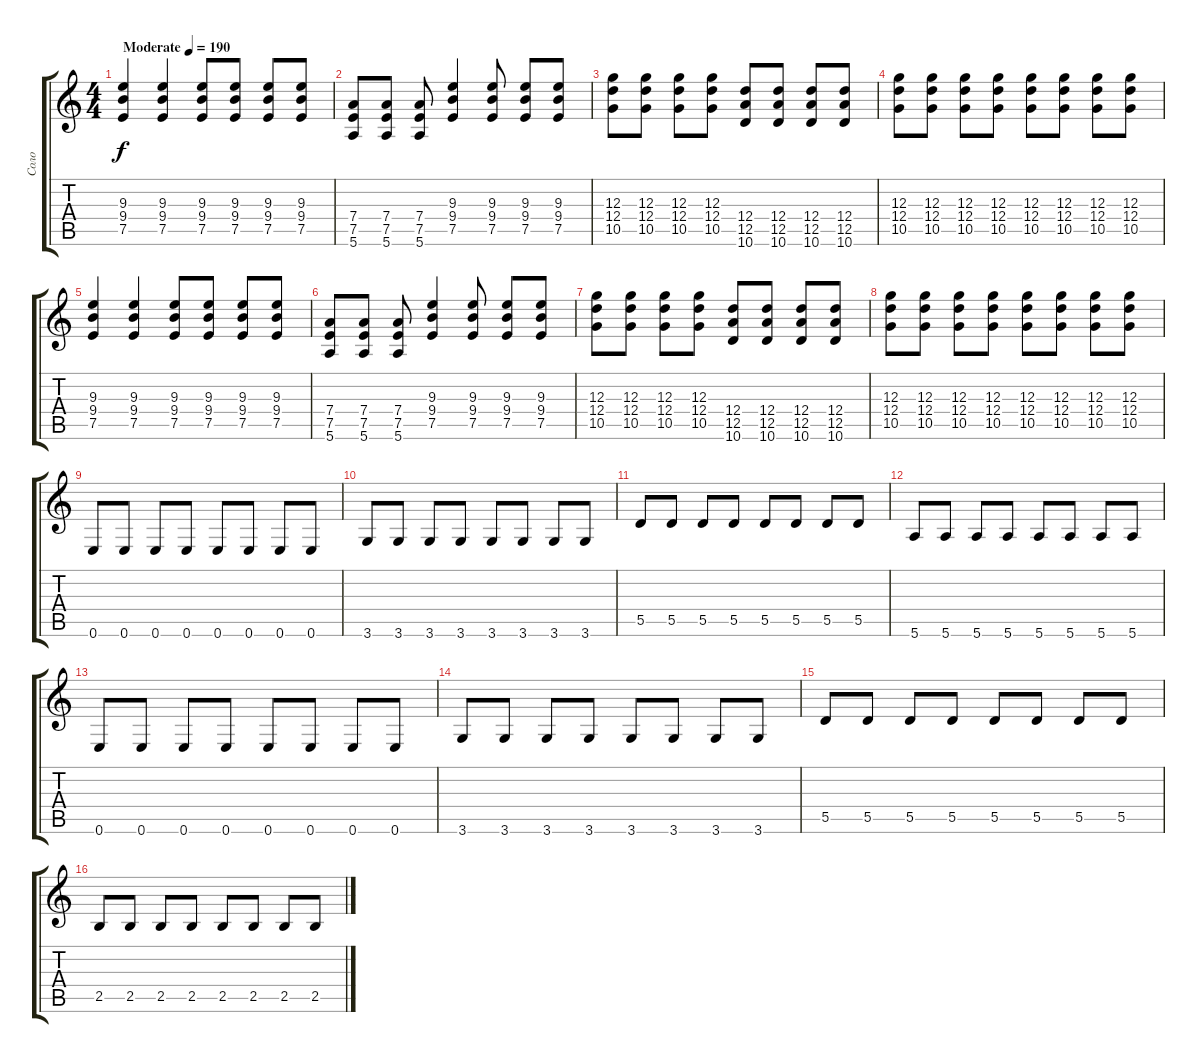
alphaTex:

\track ("Соло" "Соло") {instrument distortionguitar}
\staff {score tabs}
\tuning (E4 B3 G3 D3 A2 E2) {hide}
\ts (4 4)
\tempo (190 "Moderate")
\clef g2
\ks c
(9.3 9.4 7.5).4{dy f instrument distortionguitar} (9.3 9.4 7.5).4 (9.3 9.4 7.5).8 (9.3 9.4 7.5).8 (9.3 9.4 7.5).8 (9.3 9.4 7.5).8 |
(7.4 7.5 5.6).8 (7.4 7.5 5.6).8 (7.4 7.5 5.6).8 (9.3 9.4 7.5).4 (9.3 9.4 7.5).8 (9.3 9.4 7.5).8 (9.3 9.4 7.5).8 |
(12.3 12.4 10.5).8 (12.3 12.4 10.5).8 (12.3 12.4 10.5).8 (12.3 12.4 10.5).8 (12.4 12.5 10.6).8 (12.4 12.5 10.6).8 (12.4 12.5 10.6).8 (12.4 12.5 10.6).8 |
(12.3 12.4 10.5).8 (12.3 12.4 10.5).8 (12.3 12.4 10.5).8 (12.3 12.4 10.5).8 (12.3 12.4 10.5).8 (12.3 12.4 10.5).8 (12.3 12.4 10.5).8 (12.3 12.4 10.5).8 |
(9.3 9.4 7.5).4 (9.3 9.4 7.5).4 (9.3 9.4 7.5).8 (9.3 9.4 7.5).8 (9.3 9.4 7.5).8 (9.3 9.4 7.5).8 |
(7.4 7.5 5.6).8 (7.4 7.5 5.6).8 (7.4 7.5 5.6).8 (9.3 9.4 7.5).4 (9.3 9.4 7.5).8 (9.3 9.4 7.5).8 (9.3 9.4 7.5).8 |
(12.3 12.4 10.5).8 (12.3 12.4 10.5).8 (12.3 12.4 10.5).8 (12.3 12.4 10.5).8 (12.4 12.5 10.6).8 (12.4 12.5 10.6).8 (12.4 12.5 10.6).8 (12.4 12.5 10.6).8 |
(12.3 12.4 10.5).8 (12.3 12.4 10.5).8 (12.3 12.4 10.5).8 (12.3 12.4 10.5).8 (12.3 12.4 10.5).8 (12.3 12.4 10.5).8 (12.3 12.4 10.5).8 (12.3 12.4 10.5).8 |
0.6.8 0.6.8 0.6.8 0.6.8 0.6.8 0.6.8 0.6.8 0.6.8 |
3.6.8 3.6.8 3.6.8 3.6.8 3.6.8 3.6.8 3.6.8 3.6.8 |
5.5.8 5.5.8 5.5.8 5.5.8 5.5.8 5.5.8 5.5.8 5.5.8 |
5.6.8 5.6.8 5.6.8 5.6.8 5.6.8 5.6.8 5.6.8 5.6.8 |
0.6.8 0.6.8 0.6.8 0.6.8 0.6.8 0.6.8 0.6.8 0.6.8 |
3.6.8 3.6.8 3.6.8 3.6.8 3.6.8 3.6.8 3.6.8 3.6.8 |
5.5.8 5.5.8 5.5.8 5.5.8 5.5.8 5.5.8 5.5.8 5.5.8 |
2.5.8 2.5.8 2.5.8 2.5.8 2.5.8 2.5.8 2.5.8 2.5.8
